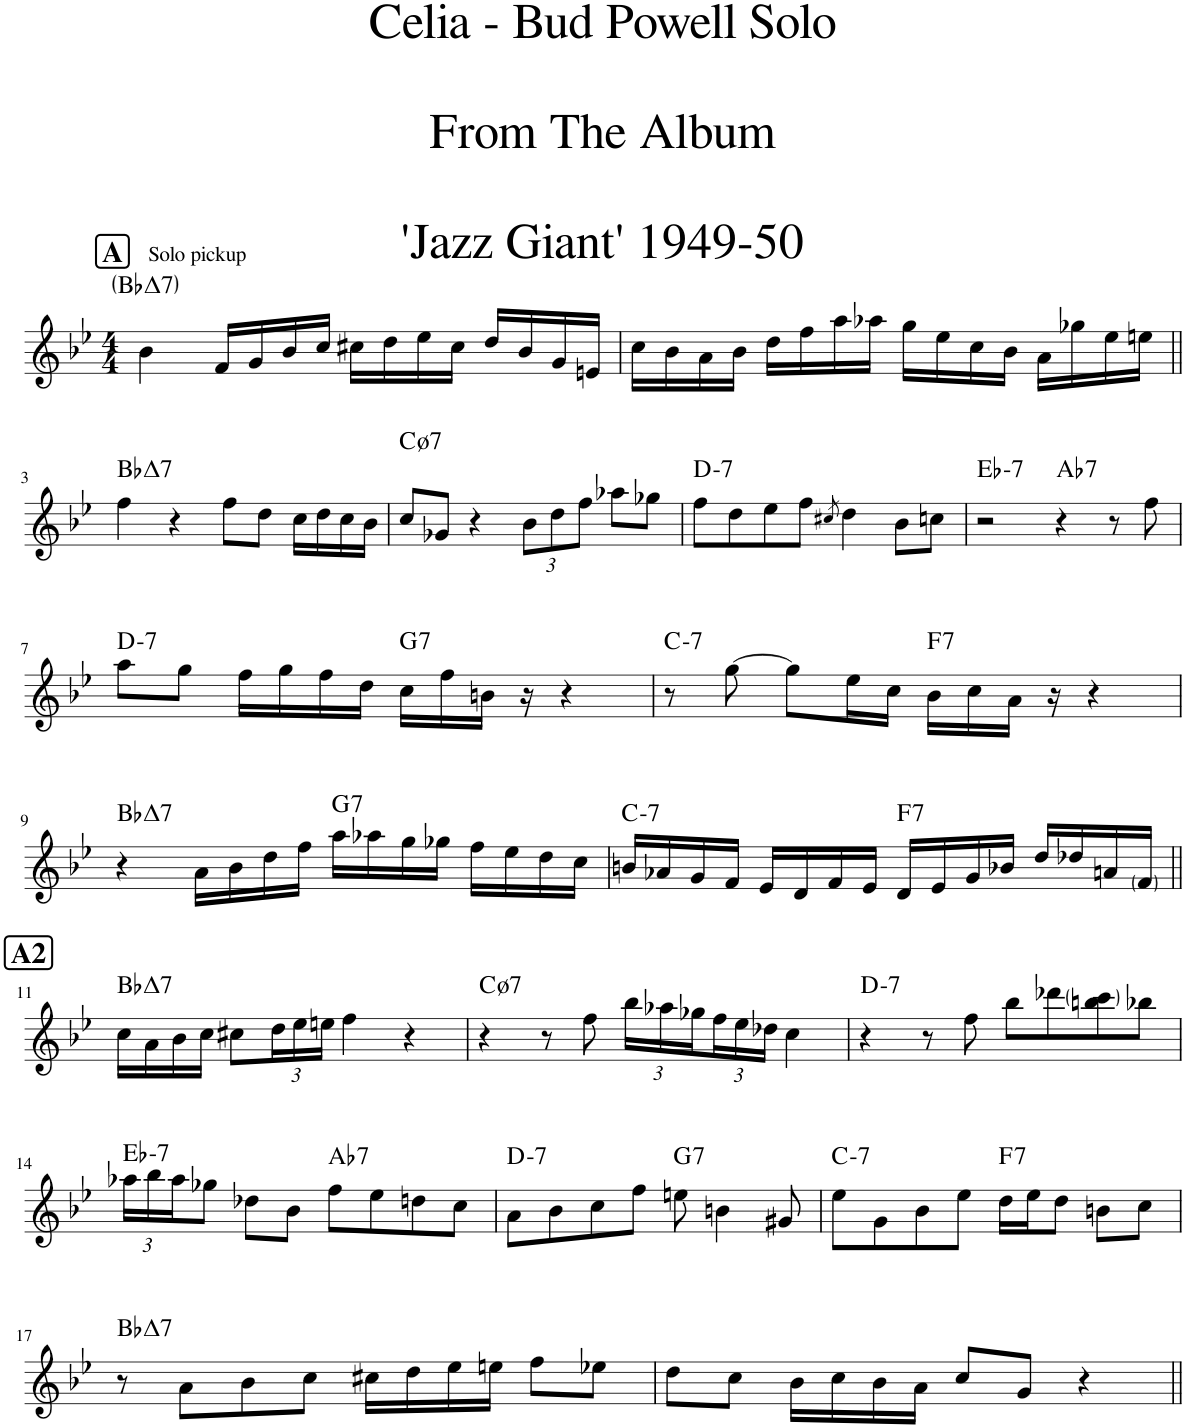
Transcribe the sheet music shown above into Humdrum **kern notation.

**kern	**harte
*part1	*part1
*staff1	*
*I"Piano	*
*I'Pno.	*
*clefG2	*
*k[b-e-]	*
*M4/4	*
!!LO:REH:place=s1:a:B:cj:fs=14:t=A
=1	=1
!LO:TX:a:t=Solo pickup	!LO:H:kt=7
4b-\	Bb:maj7
16f/LL	.
16g/	.
16b-/	.
16cc/JJ	.
16cc#X\LL	.
16dd\	.
16ee-\	.
16cc#\JJ	.
16dd/LL	.
16b-/	.
16g/	.
16en/JJ	.
=2	=2
16cc\LL	.
16b-\	.
16a\	.
16b-\JJ	.
16dd\LL	.
16ff\	.
16aa\	.
16aa-X\JJ	.
16gg\LL	.
16ee-\	.
16cc\	.
16b-\JJ	.
16a\LL	.
16gg-X\	.
16ee-\	.
16een\JJ	.
!!LO:LB:g=z
=3||	=3||
!	!LO:H:kt=7
4ff\	Bb:maj7
4r	.
8ff\L	.
8dd\J	.
16cc\LL	.
16dd\	.
16cc\	.
16b-\JJ	.
=4	=4
!	!LO:H:n=1:kt=N.C.
!	!LO:H:n=2:kt=7
8cc/L	N C:hdim7
8g-X/J	.
4r	.
*Xbrackettup	*
12b-\L	.
12dd\	.
12ff\J	.
8aa-X\L	.
8gg-X\J	.
=5	=5
!	!LO:H:kt=7
8ff\L	D:min7
8dd\	.
8ee-\	.
8ff\J	.
8qcc#X/	.
4dd\	.
8b-\L	.
8ccn\J	.
=6	=6
!	!LO:H:kt=7
2r	Eb:min7
!	!LO:H:kt=7
4r	Ab:7
8r	.
8ff\	.
!!LO:LB:g=z
=7	=7
!	!LO:H:kt=7
8aa\L	D:min7
8gg\J	.
16ff\LL	.
16gg\	.
16ff\	.
16dd\JJ	.
!	!LO:H:kt=7
16cc\LL	G:7
16ff\	.
16bn\JJ	.
16r	.
4r	.
=8	=8
!	!LO:H:kt=7
8r	C:min7
[8gg\	.
8gg\L]	.
16ee-\L	.
16cc\JJ	.
!	!LO:H:kt=7
16b-\LL	F:7
16cc\	.
16a\JJ	.
16r	.
4r	.
!!LO:LB:g=z
=9	=9
!	!LO:H:kt=7
4r	Bb:maj7
16a\LL	.
16b-\	.
16dd\	.
16ff\JJ	.
!	!LO:H:kt=7
16aa\LL	G:7
16aa-X\	.
16gg\	.
16gg-X\JJ	.
16ff\LL	.
16ee-\	.
16dd\	.
16cc\JJ	.
=10	=10
!	!LO:H:kt=7
16bn/LL	C:min7
16a-X/	.
16g/	.
16f/JJ	.
16e-/LL	.
16d/	.
16f/	.
16e-/JJ	.
!	!LO:H:kt=7
16d/LL	F:7
16e-/	.
16g/	.
16b-X/JJ	.
16dd/LL	.
16dd-X/	.
16an/	.
16f/JJ	.
!!LO:LB:g=z
!!LO:REH:place=s1:a:B:cj:fs=14:t=A2
=11||	=11||
!	!LO:H:kt=7
16cc\LL	Bb:maj7
16a\	.
16b-\	.
16cc\JJ	.
8cc#X\L	.
24dd\L	.
24ee-\	.
24een\JJ	.
4ff\	.
4r	.
=12	=12
!	!LO:H:kt=7
4r	C:hdim7
8r	.
8ff\	.
24bb-\LL	.
24aa-X\	.
24gg-X\	.
24ff\	.
24ee-\	.
24dd-X\JJ	.
4cc\	.
=13	=13
!	!LO:H:kt=7
4r	D:min7
8r	.
8ff\	.
8bb-\L	.
8ddd-X\	.
8bbn\ 8ccc\	.
8bb-X\J	.
!!LO:LB:g=z
=14	=14
!	!LO:H:kt=7
24aa-X\LL	Eb:min7
24bb-\	.
24aa-\J	.
8gg-X\J	.
8dd-X\L	.
8b-\J	.
!	!LO:H:kt=7
8ff\L	Ab:7
8ee-\	.
8ddn\	.
8cc\J	.
=15	=15
!	!LO:H:kt=7
8a\L	D:min7
8b-\	.
8cc\	.
8ff\J	.
!	!LO:H:kt=7
8een\	G:7
4bn\	.
8g#X/	.
=16	=16
!	!LO:H:kt=7
8ee-\L	C:min7
8g\	.
8b-\	.
8ee-\J	.
!	!LO:H:kt=7
16dd\LL	F:7
16ee-\J	.
8dd\J	.
8bn\L	.
8cc\J	.
!!LO:LB:g=z
=17	=17
!	!LO:H:kt=7
8r	Bb:maj7
8a\L	.
8b-\	.
8cc\J	.
16cc#X\LL	.
16dd\	.
16ee-\	.
16een\JJ	.
8ff\L	.
8ee-X\J	.
=18	=18
8dd\L	.
8cc\J	.
16b-\LL	.
16cc\	.
16b-\	.
16a\JJ	.
8cc/L	.
8g/J	.
4r	.
=||	=||
*-	*-
